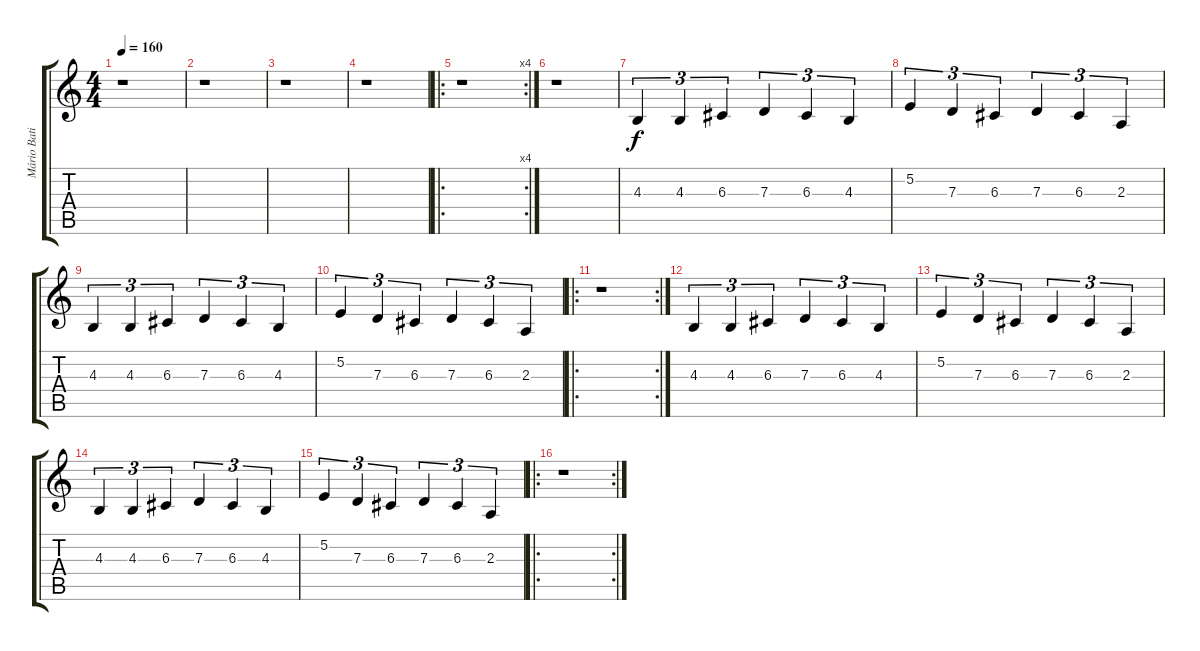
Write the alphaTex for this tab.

\track ("Mário Batista" "Mário Bati") {instrument lead1square}
\staff {score tabs}
\tuning (E4 B3 G3 D3 A2 E2) {hide}
\ts (4 4)
\tempo 160
\clef g2
\ks c
r.1{dy f instrument lead1square} |
r.1 |
r.1 |
r.1 |
\ro
\rc 4
r.1 |
r.1 |
4.3.4{tu (3 2)} 4.3.4{tu (3 2)} 6.3.4{tu (3 2)} 7.3.4{tu (3 2)} 6.3.4{tu (3 2)} 4.3.4{tu (3 2)} |
5.2.4{tu (3 2)} 7.3.4{tu (3 2)} 6.3.4{tu (3 2)} 7.3.4{tu (3 2)} 6.3.4{tu (3 2)} 2.3.4{tu (3 2)} |
4.3.4{tu (3 2)} 4.3.4{tu (3 2)} 6.3.4{tu (3 2)} 7.3.4{tu (3 2)} 6.3.4{tu (3 2)} 4.3.4{tu (3 2)} |
5.2.4{tu (3 2)} 7.3.4{tu (3 2)} 6.3.4{tu (3 2)} 7.3.4{tu (3 2)} 6.3.4{tu (3 2)} 2.3.4{tu (3 2)} |
\ro
\rc 2
r.1 |
4.3.4{tu (3 2)} 4.3.4{tu (3 2)} 6.3.4{tu (3 2)} 7.3.4{tu (3 2)} 6.3.4{tu (3 2)} 4.3.4{tu (3 2)} |
5.2.4{tu (3 2)} 7.3.4{tu (3 2)} 6.3.4{tu (3 2)} 7.3.4{tu (3 2)} 6.3.4{tu (3 2)} 2.3.4{tu (3 2)} |
4.3.4{tu (3 2)} 4.3.4{tu (3 2)} 6.3.4{tu (3 2)} 7.3.4{tu (3 2)} 6.3.4{tu (3 2)} 4.3.4{tu (3 2)} |
5.2.4{tu (3 2)} 7.3.4{tu (3 2)} 6.3.4{tu (3 2)} 7.3.4{tu (3 2)} 6.3.4{tu (3 2)} 2.3.4{tu (3 2)} |
\ro
\rc 2
r.1
